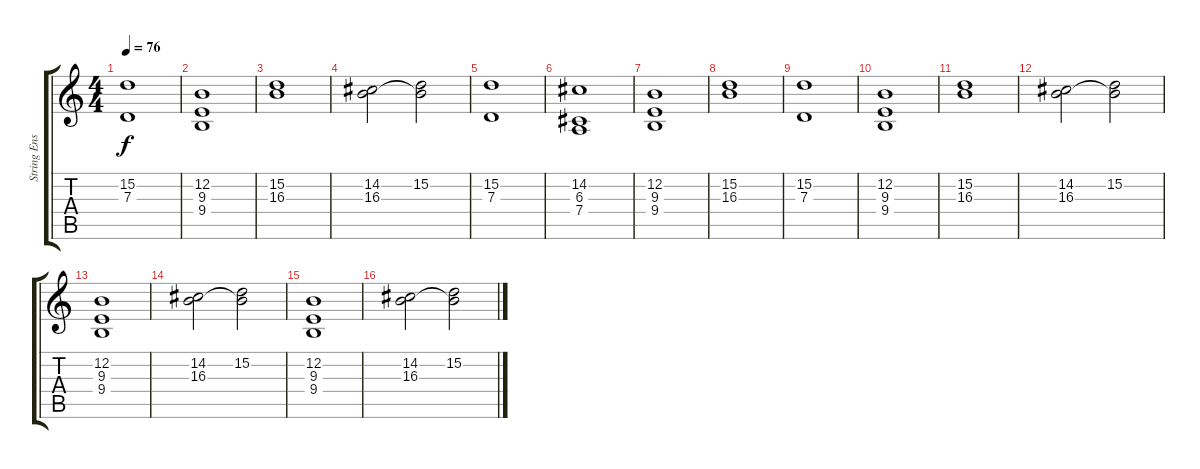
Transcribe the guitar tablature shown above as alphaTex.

\track ("String Ensemble" "String Ens") {instrument stringensemble1}
\staff {score tabs}
\tuning (E4 B3 G3 D3 A2 E2) {hide}
\ts (4 4)
\tempo 76
\clef g2
\ks c
(15.2 7.3).1{dy f} |
(12.2 9.3 9.4).1 |
(15.2 16.3).1 |
(14.2 16.3).2 (15.2 16.3{t}).2 |
(15.2 7.3).1 |
(14.2 6.3 7.4).1 |
(12.2 9.3 9.4).1 |
(15.2 16.3).1 |
(15.2 7.3).1 |
(12.2 9.3 9.4).1 |
(15.2 16.3).1 |
(14.2 16.3).2 (15.2 16.3{t}).2 |
(12.2 9.3 9.4).1 |
(14.2 16.3).2 (15.2 16.3{t}).2 |
(12.2 9.3 9.4).1 |
(14.2 16.3).2 (15.2 16.3{t}).2
